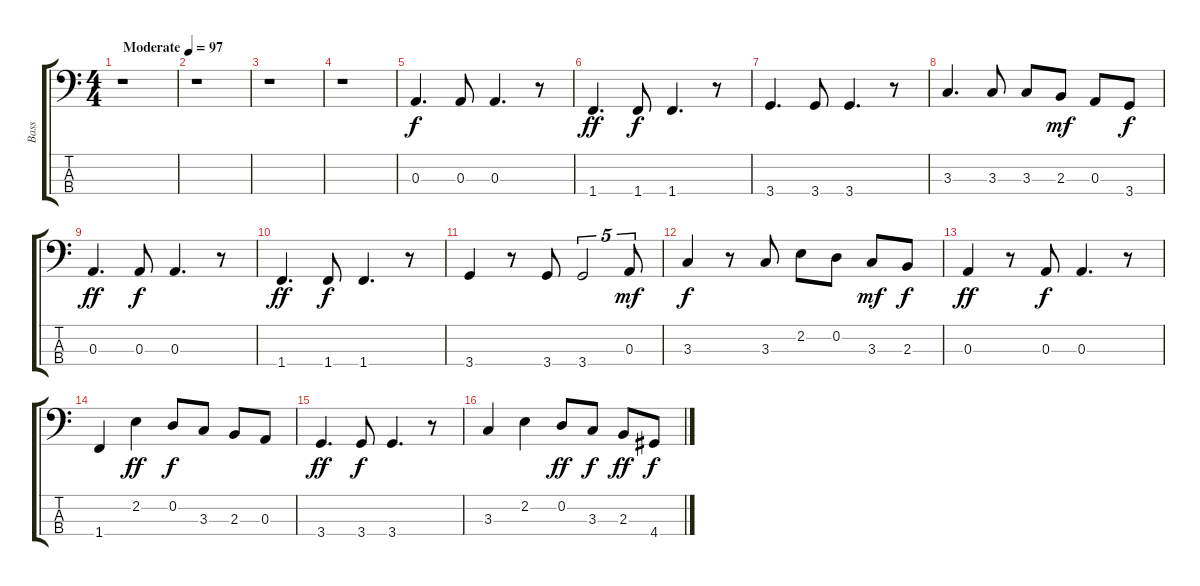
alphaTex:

\track ("Bass" "Bass") {instrument fretlessbass}
\staff {score tabs}
\tuning (G2 D2 A1 E1) {hide}
\ts (4 4)
\tempo (97 "Moderate")
\clef f4
\ks c
r.1{dy f instrument fretlessbass} |
r.1 |
r.1 |
r.1 |
0.3.4{d} 0.3.8 0.3.4{d} r.8 |
1.4.4{d dy ff} 1.4.8{dy f} 1.4.4{d} r.8 |
3.4.4{d} 3.4.8 3.4.4{d} r.8 |
3.3.4{d} 3.3.8 3.3.8 2.3.8{dy mf} 0.3.8 3.4.8{dy f} |
0.3.4{d dy ff} 0.3.8{dy f} 0.3.4{d} r.8 |
1.4.4{d dy ff} 1.4.8{dy f} 1.4.4{d} r.8 |
3.4.4 r.8 3.4.8 3.4.2{tu (5 4)} 0.3.8{tu (5 4) dy mf} |
3.3.4{dy f} r.8 3.3.8 2.2.8 0.2.8 3.3.8{dy mf} 2.3.8{dy f} |
0.3.4{dy ff} r.8 0.3.8{dy f} 0.3.4{d} r.8 |
1.4.4 2.2.4{dy ff} 0.2.8{dy f} 3.3.8 2.3.8 0.3.8 |
3.4.4{d dy ff} 3.4.8{dy f} 3.4.4{d} r.8 |
3.3.4 2.2.4 0.2.8{dy ff} 3.3.8{dy f} 2.3.8{dy ff} 4.4.8{dy f}
